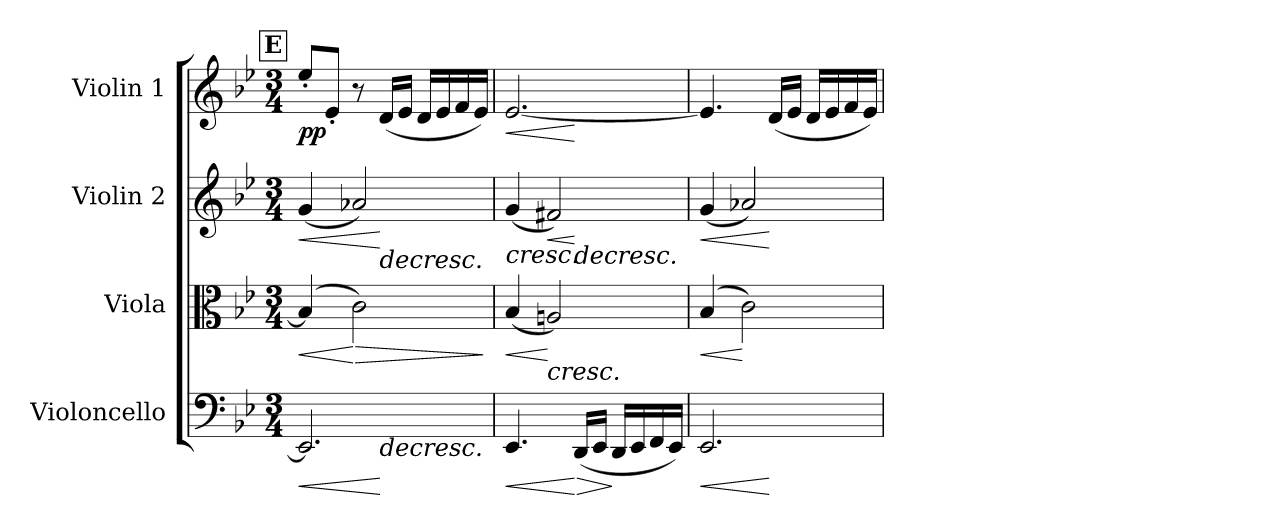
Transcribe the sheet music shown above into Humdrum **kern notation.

**kern	**dynam	**kern	**dynam	**kern	**dynam	**kern	**dynam
*part4	*part4	*part3	*part3	*part2	*part2	*part1	*part1
*staff4	*staff4	*staff3	*staff3	*staff2	*staff2	*staff1	*staff1
*I"Violoncello	*	*I"Viola	*	*I"Violin 2	*	*I"Violin 1	*
*I'Vc	*	*I'Vla	*	*I'Vln	*	*I'Vln	*
*clefF4	*	*clefC3	*	*clefG2	*	*clefG2	*
*k[b-e-]	*	*k[b-e-]	*	*k[b-e-]	*	*k[b-e-]	*
*M3/4	*	*M3/4	*	*M3/4	*	*M3/4	*
!!LO:REH:place=s1:a:B:cj:fs=14:t=E
=123	=123	=123	=123	=123	=123	=123	=123
!	!LO:HP:b	!	!LO:HP:b	!	!LO:HP:b	!	!LO:DY:b
*^	*	*	*	*^	*	*	*
2.EE-/]	4.ryy	<	(4B-/]	<	(<4g/	4.ryy	<	8ee-'/L	pp
.	.	.	.	.	.	.	.	8e-'/J	.
!	!	!	!	!LO:HP:n=1:b	!	!	!	!	!
.	.	.	2c\)	[ >	2a-X/)	.	.	8r	.
!	!	!LO:HP:n=1:b	!	!	!	!	!LO:HP:n=1:b	!	!
.	4.ryy	[ >	.	.	.	4.ryy	[ >	(<16d/LL	.
.	.	.	.	.	.	.	.	16e-/JJ	.
.	.	.	.	.	.	.	.	16d/LL	.
.	.	.	.	.	.	.	.	16e-/	.
.	.	.	.	.	.	.	.	16f/	.
.	.	.	.	.	.	.	.	16e-/JJ)	.
*v	*v	*	*	*	*v	*v	*	*	*
.	.	.	]	.	.	.	.
=124	=124	=124	=124	=124	=124	=124	=124
!	!LO:HP:b	!	!LO:HP:b	!	!LO:HP:b	!	!
*	*	*	*	*^	*	*	*
!	!	!	!	!	!	!LO:HP:n=1:b	!	!LO:HP:b
*	*	*	*	*	*	*	*^	*
4.EE-/	<	(4B-/	<	(<4g/	4.ryy	< <	[2.e-/	4.ryy	<
!	!	!	!LO:HP:n=1:b	!	!	!	!	!	!
!	!	!	!LO:HP:n=1:b	!	!	!LO:HP:b	!	!	!
.	.	2An/)	[ < >	2f#X/)	.	<	.	.	.
!	!LO:HP:n=1:b	!	!	!	!	!LO:HP:n=1:b	!	!	!
(16DD/LL	[ >	.	.	.	4.ryy	] [ [ >	.	4.ryy	[
16EE-/JJ	.	.	.	.	.	.	.	.	.
16DD/LL	]	.	.	.	.	.	.	.	.
16EE-/	.	.	.	.	.	.	.	.	.
16FF/	.	.	.	.	.	.	.	.	.
16EE-/JJ)	.	.	.	.	.	.	.	.	.
*	*	*	*	*	*	*	*v	*v	*
!!LO:LB:g=z
=125	=125	=125	=125	=125	=125	=125	=125	=125
!	!LO:HP:b	!	!LO:HP:b	!	!	!LO:HP:b	!	!
*^	*	*	*	*	*	*	*	*
!	!	!	!	!	!	!	!LO:HP:n=1:b	!	!
2.EE-/	4.ryy	<	(4B-/	<	(<4g/	4.ryy	< <	4.e-/]	.
.	.	.	2c\)	[ ]	2a-X/)	.	.	.	.
.	4.ryy	[	.	.	.	4.ryy	[ [ [	(<16d/LL	.
.	.	.	.	.	.	.	.	16e-/JJ	.
.	.	.	.	.	.	.	.	16d/LL	.
.	.	.	.	.	.	.	.	16e-/	.
.	.	.	.	.	.	.	.	16f/	.
.	.	.	.	.	.	.	.	16e-/JJ)	.
*v	*v	*	*	*	*v	*v	*	*	*
.	]	.	[	.	]	.	.
=	=	=	=	=	=	=	=
*-	*-	*-	*-	*-	*-	*-	*-
